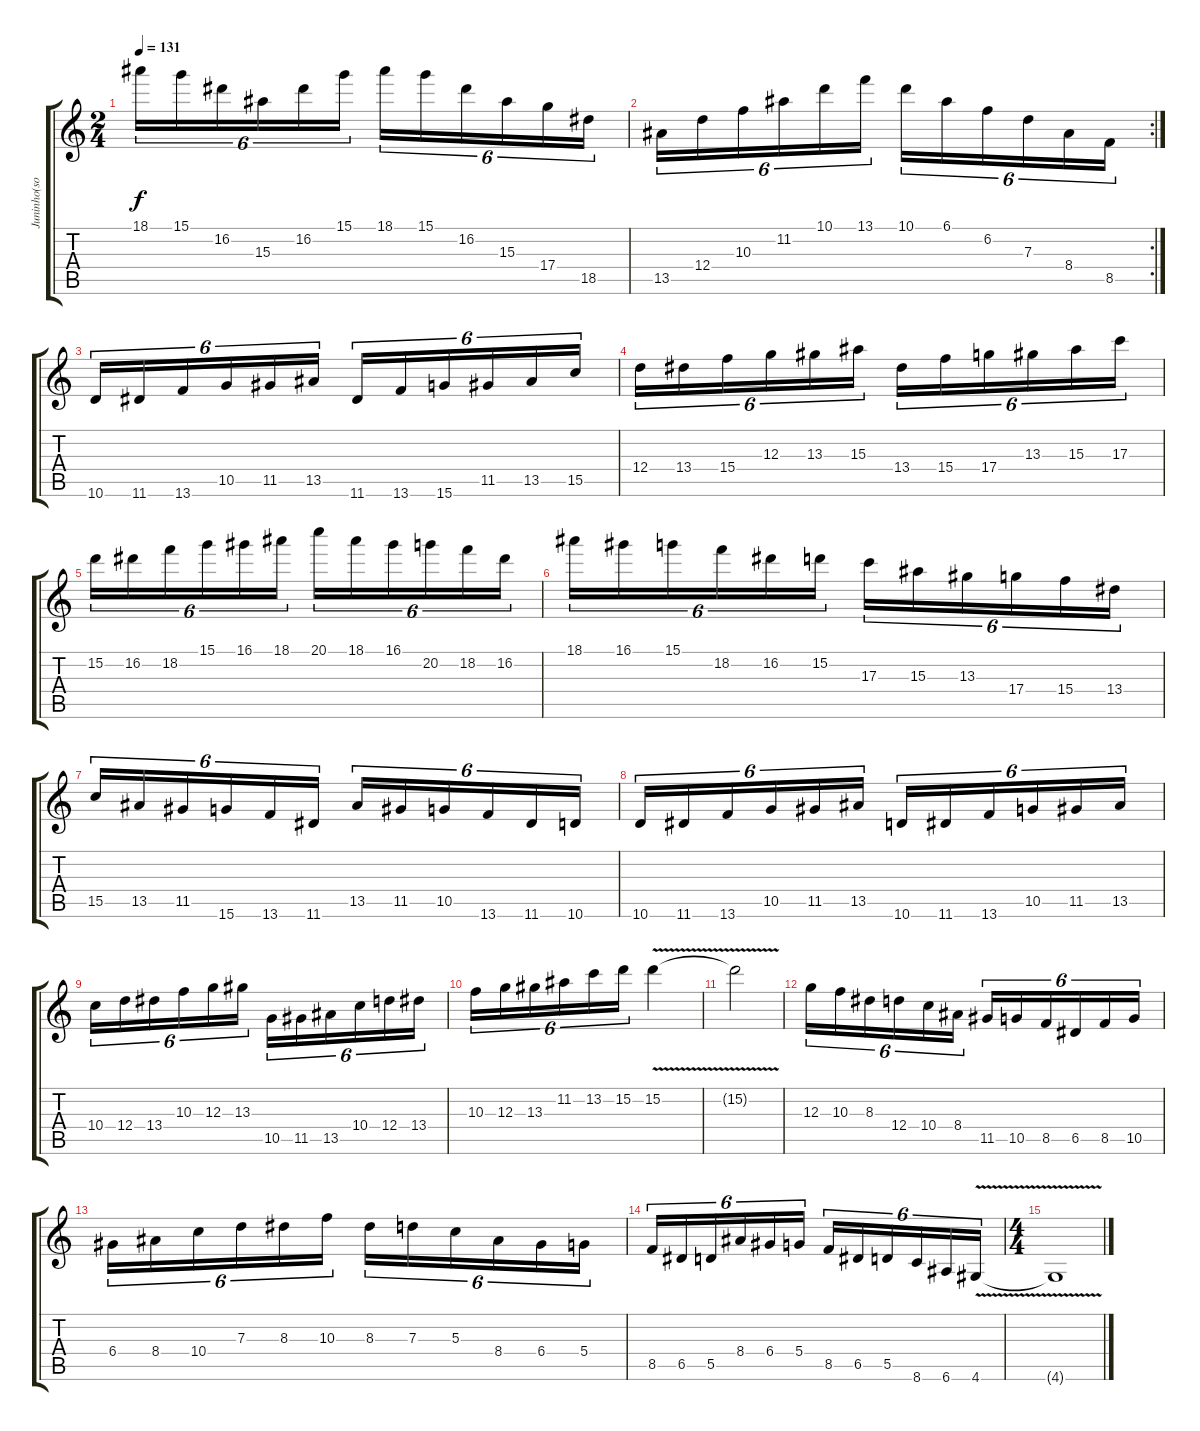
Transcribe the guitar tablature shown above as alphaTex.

\track ("Juninho(solo)" "Juninho(so") {instrument distortionguitar}
\staff {score tabs}
\tuning (E4 B3 G3 D3 A2 E2) {hide}
\ts (2 4)
\tempo 131
\clef g2
\ks c
18.1.16{tu (6 4) dy f} 15.1.16{tu (6 4)} 16.2.16{tu (6 4)} 15.3.16{tu (6 4)} 16.2.16{tu (6 4)} 15.1.16{tu (6 4)} 18.1.16{tu (6 4)} 15.1.16{tu (6 4)} 16.2.16{tu (6 4)} 15.3.16{tu (6 4)} 17.4.16{tu (6 4)} 18.5.16{tu (6 4)} |
\rc 2
13.5.16{tu (6 4)} 12.4.16{tu (6 4)} 10.3.16{tu (6 4)} 11.2.16{tu (6 4)} 10.1.16{tu (6 4)} 13.1.16{tu (6 4)} 10.1.16{tu (6 4)} 6.1.16{tu (6 4)} 6.2.16{tu (6 4)} 7.3.16{tu (6 4)} 8.4.16{tu (6 4)} 8.5.16{tu (6 4)} |
10.6.16{tu (6 4)} 11.6.16{tu (6 4)} 13.6.16{tu (6 4)} 10.5.16{tu (6 4)} 11.5.16{tu (6 4)} 13.5.16{tu (6 4)} 11.6.16{tu (6 4)} 13.6.16{tu (6 4)} 15.6.16{tu (6 4)} 11.5.16{tu (6 4)} 13.5.16{tu (6 4)} 15.5.16{tu (6 4)} |
12.4.16{tu (6 4)} 13.4.16{tu (6 4)} 15.4.16{tu (6 4)} 12.3.16{tu (6 4)} 13.3.16{tu (6 4)} 15.3.16{tu (6 4)} 13.4.16{tu (6 4)} 15.4.16{tu (6 4)} 17.4.16{tu (6 4)} 13.3.16{tu (6 4)} 15.3.16{tu (6 4)} 17.3.16{tu (6 4)} |
15.2.16{tu (6 4)} 16.2.16{tu (6 4)} 18.2.16{tu (6 4)} 15.1.16{tu (6 4)} 16.1.16{tu (6 4)} 18.1.16{tu (6 4)} 20.1.16{tu (6 4)} 18.1.16{tu (6 4)} 16.1.16{tu (6 4)} 20.2.16{tu (6 4)} 18.2.16{tu (6 4)} 16.2.16{tu (6 4)} |
18.1.16{tu (6 4)} 16.1.16{tu (6 4)} 15.1.16{tu (6 4)} 18.2.16{tu (6 4)} 16.2.16{tu (6 4)} 15.2.16{tu (6 4)} 17.3.16{tu (6 4)} 15.3.16{tu (6 4)} 13.3.16{tu (6 4)} 17.4.16{tu (6 4)} 15.4.16{tu (6 4)} 13.4.16{tu (6 4)} |
15.5.16{tu (6 4)} 13.5.16{tu (6 4)} 11.5.16{tu (6 4)} 15.6.16{tu (6 4)} 13.6.16{tu (6 4)} 11.6.16{tu (6 4)} 13.5.16{tu (6 4)} 11.5.16{tu (6 4)} 10.5.16{tu (6 4)} 13.6.16{tu (6 4)} 11.6.16{tu (6 4)} 10.6.16{tu (6 4)} |
10.6.16{tu (6 4)} 11.6.16{tu (6 4)} 13.6.16{tu (6 4)} 10.5.16{tu (6 4)} 11.5.16{tu (6 4)} 13.5.16{tu (6 4)} 10.6.16{tu (6 4)} 11.6.16{tu (6 4)} 13.6.16{tu (6 4)} 10.5.16{tu (6 4)} 11.5.16{tu (6 4)} 13.5.16{tu (6 4)} |
10.4.16{tu (6 4)} 12.4.16{tu (6 4)} 13.4.16{tu (6 4)} 10.3.16{tu (6 4)} 12.3.16{tu (6 4)} 13.3.16{tu (6 4)} 10.5.16{tu (6 4)} 11.5.16{tu (6 4)} 13.5.16{tu (6 4)} 10.4.16{tu (6 4)} 12.4.16{tu (6 4)} 13.4.16{tu (6 4)} |
10.3.16{tu (6 4)} 12.3.16{tu (6 4)} 13.3.16{tu (6 4)} 11.2.16{tu (6 4)} 13.2.16{tu (6 4)} 15.2.16{tu (6 4)} 15.2{v}.4 |
15.2{t}.2 |
12.3.16{tu (6 4)} 10.3.16{tu (6 4)} 8.3.16{tu (6 4)} 12.4.16{tu (6 4)} 10.4.16{tu (6 4)} 8.4.16{tu (6 4)} 11.5.16{tu (6 4)} 10.5.16{tu (6 4)} 8.5.16{tu (6 4)} 6.5.16{tu (6 4)} 8.5.16{tu (6 4)} 10.5.16{tu (6 4)} |
6.4.16{tu (6 4)} 8.4.16{tu (6 4)} 10.4.16{tu (6 4)} 7.3.16{tu (6 4)} 8.3.16{tu (6 4)} 10.3.16{tu (6 4)} 8.3.16{tu (6 4)} 7.3.16{tu (6 4)} 5.3.16{tu (6 4)} 8.4.16{tu (6 4)} 6.4.16{tu (6 4)} 5.4.16{tu (6 4)} |
8.5.16{tu (6 4)} 6.5.16{tu (6 4)} 5.5.16{tu (6 4)} 8.4.16{tu (6 4)} 6.4.16{tu (6 4)} 5.4.16{tu (6 4)} 8.5.16{tu (6 4)} 6.5.16{tu (6 4)} 5.5.16{tu (6 4)} 8.6.16{tu (6 4)} 6.6.16{tu (6 4)} 4.6{v}.16{tu (6 4)} |
\ts (4 4)
4.6{t}.1
